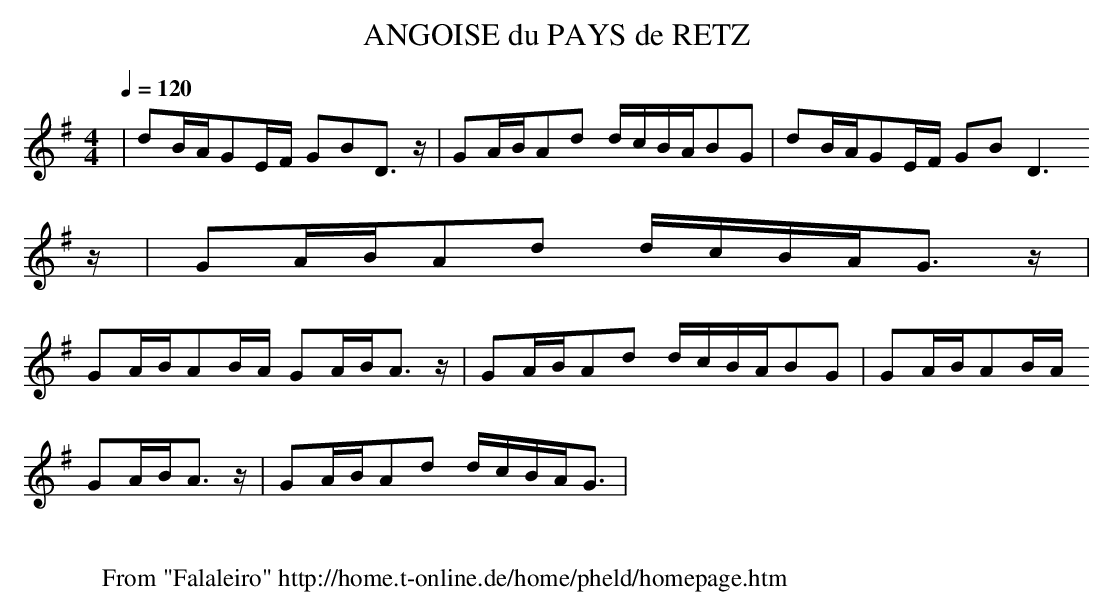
X:1
T:ANGOISE du PAYS de RETZ
M:4/4
L:1/8
Q:1/4=120
K:G
|dB/2A/2GE/2F/2 GBD3/2 z/2 |GA/2B/2Ad d/2c/2B/2A/2BG|dB/2A/2GE/2F/2 GBD3
/2 z/2 |GA/2B/2Ad d/2c/2B/2A/2G3/2 z/2 |
GA/2B/2AB/2A/2 GA/2B/2A3/2 z/2 |GA/2B/2Ad d/2c/2B/2A/2BG|GA/2B/2AB/2A/2
GA/2B/2A3/2 z/2 |GA/2B/2Ad d/2c/2B/2A/2G3/2|
W:
W: From "Falaleiro" http://home.t-online.de/home/pheld/homepage.htm
